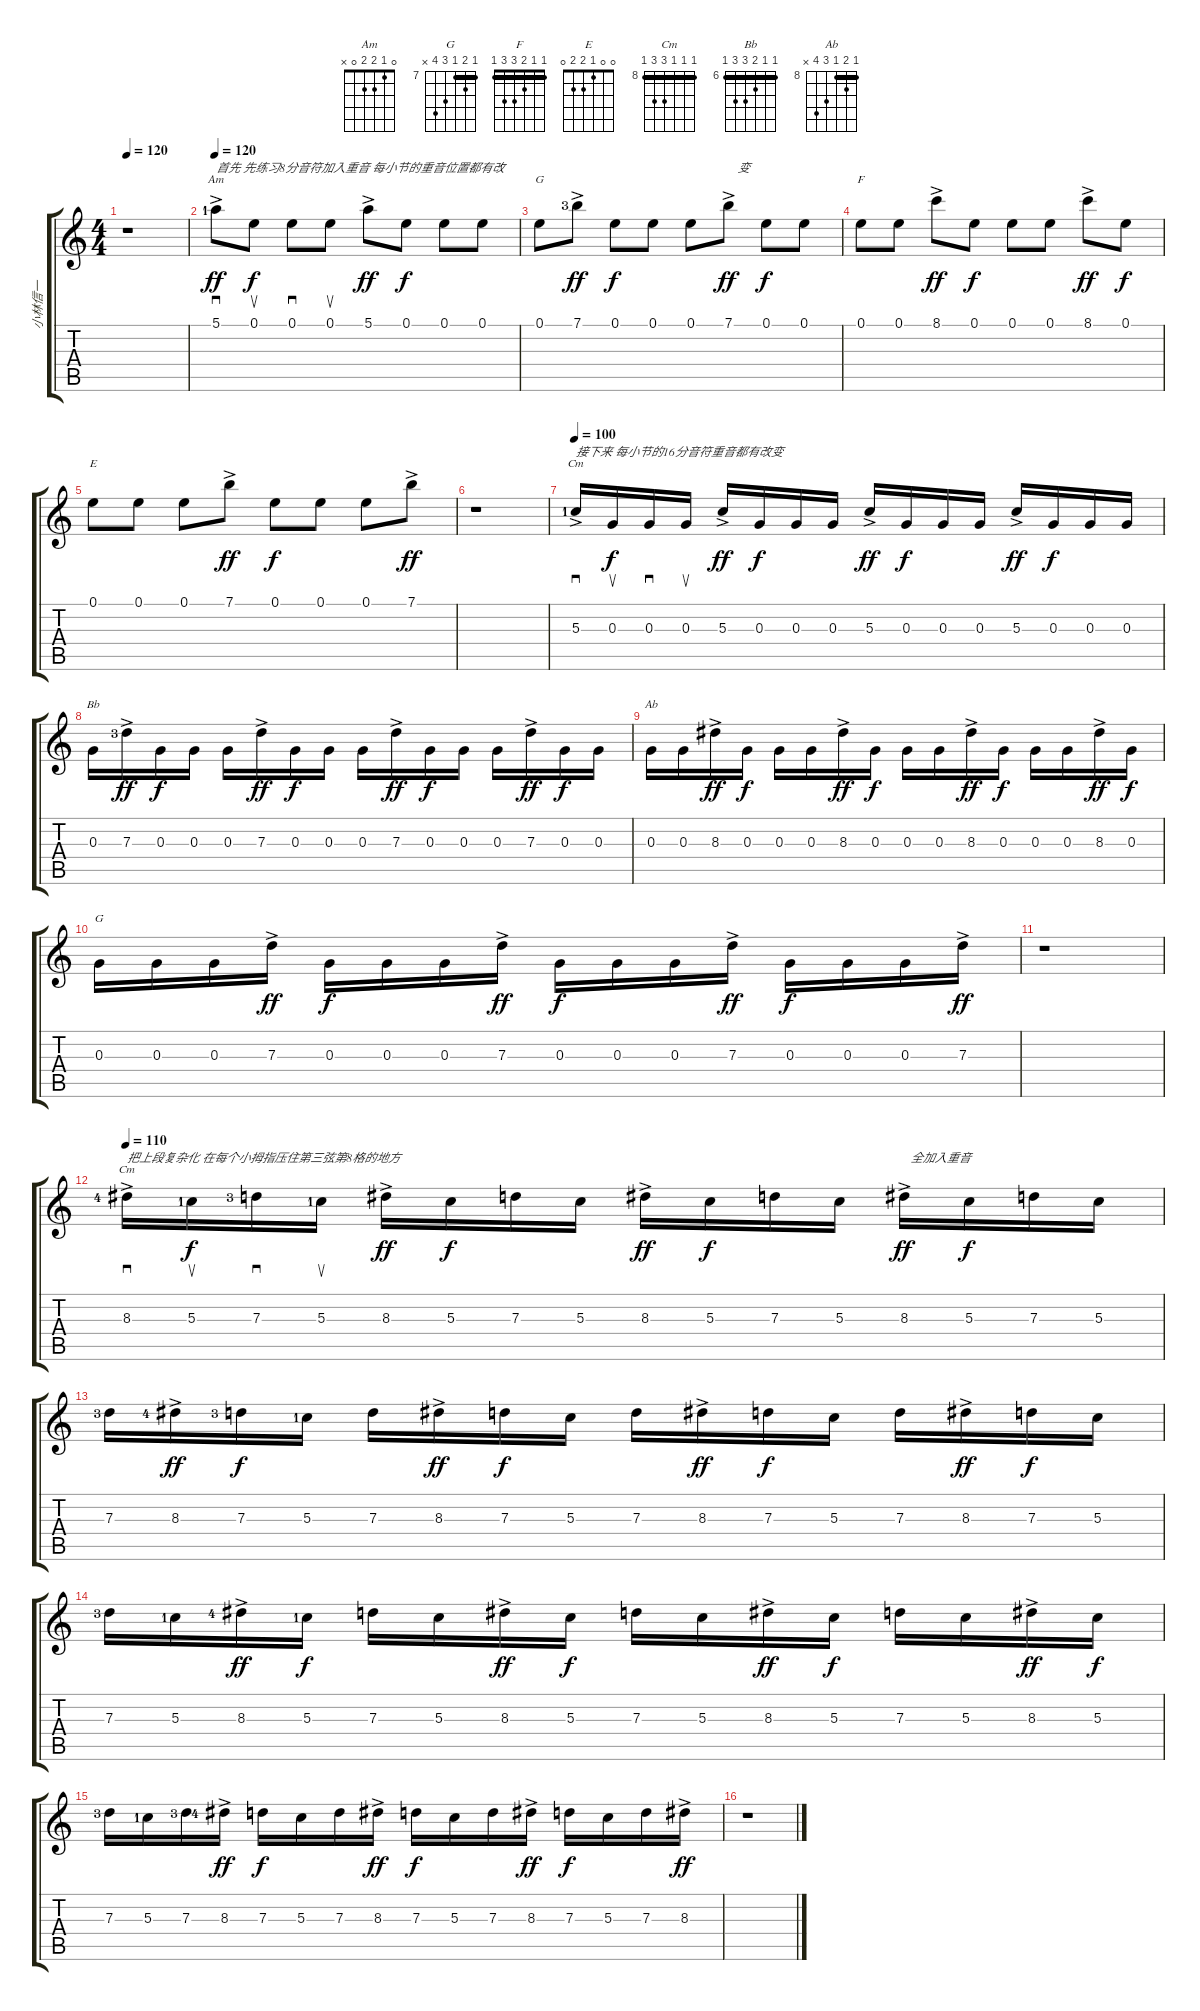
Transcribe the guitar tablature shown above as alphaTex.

\track ("小林信一" "小林信一") {instrument overdrivenguitar}
\staff {score tabs}
\tuning (E4 B3 G3 D3 A2 E2) {hide}
\chord ("Am" 0 1 2 2 0 x)
\chord ("G" 3 0 0 0 2 3)
\chord ("F" 1 1 2 3 3 1) {barre 1}
\chord ("E" 0 0 1 2 2 0)
\chord ("Cm" 3 4 5 5 3 x) {barre 3}
\chord ("Bb" 6 6 7 8 8 6) {firstfret 6 barre 6}
\chord ("Ab" 8 9 8 10 11 x) {firstfret 8 barre 8}
\chord ("G" 7 8 7 9 10 x) {firstfret 7 barre 7}
\chord ("Cm" 8 8 8 10 10 8) {firstfret 8 barre 8}
\ts (4 4)
\tempo 120
\clef g2
\ks c
r.1{dy ff} |
\tempo 120
5.1{ac lf 2}.8{sd ch "Am" txt "首先 先练习8分音符加入重音 每小节的重音位置都有改"} 0.1.8{su dy f} 0.1.8{sd} 0.1.8{su} 5.1{ac}.8{dy ff} 0.1.8{dy f} 0.1.8 0.1.8 |
0.1.8{ch "G"} 7.1{ac lf 4}.8{dy ff} 0.1.8{dy f} 0.1.8 0.1.8 7.1{ac}.8{txt "   变" dy ff} 0.1.8{dy f} 0.1.8 |
0.1.8{ch "F"} 0.1.8 8.1{ac}.8{dy ff} 0.1.8{dy f} 0.1.8 0.1.8 8.1{ac}.8{dy ff} 0.1.8{dy f} |
0.1.8{ch "E"} 0.1.8 0.1.8 7.1{ac}.8{dy ff} 0.1.8{dy f} 0.1.8 0.1.8 7.1{ac}.8{dy ff} |
r.1 |
\tempo 100
5.3{ac lf 2}.16{sd ch "Cm" txt "接下来 每小节的16分音符重音都有改变"} 0.3.16{su dy f} 0.3.16{sd} 0.3.16{su} 5.3{ac}.16{dy ff} 0.3.16{dy f} 0.3.16 0.3.16 5.3{ac}.16{dy ff} 0.3.16{dy f} 0.3.16 0.3.16 5.3{ac}.16{dy ff} 0.3.16{dy f} 0.3.16 0.3.16 |
0.3.16{ch "Bb"} 7.3{ac lf 4}.16{dy ff} 0.3.16{dy f} 0.3.16 0.3.16 7.3{ac}.16{dy ff} 0.3.16{dy f} 0.3.16 0.3.16 7.3{ac}.16{dy ff} 0.3.16{dy f} 0.3.16 0.3.16 7.3{ac}.16{dy ff} 0.3.16{dy f} 0.3.16 |
0.3.16{ch "Ab"} 0.3.16 8.3{ac}.16{dy ff} 0.3.16{dy f} 0.3.16 0.3.16 8.3{ac}.16{dy ff} 0.3.16{dy f} 0.3.16 0.3.16 8.3{ac}.16{dy ff} 0.3.16{dy f} 0.3.16 0.3.16 8.3{ac}.16{dy ff} 0.3.16{dy f} |
0.3.16{ch "G"} 0.3.16 0.3.16 7.3{ac}.16{dy ff} 0.3.16{dy f} 0.3.16 0.3.16 7.3{ac}.16{dy ff} 0.3.16{dy f} 0.3.16 0.3.16 7.3{ac}.16{dy ff} 0.3.16{dy f} 0.3.16 0.3.16 7.3{ac}.16{dy ff} |
r.1 |
\tempo 110
8.3{ac lf 5}.16{sd ch "Cm" txt "把上段复杂化 在每个小拇指压住第三弦第8格的地方"} 5.3{lf 2}.16{su dy f} 7.3{lf 4}.16{sd} 5.3{lf 2}.16{su} 8.3{ac}.16{dy ff} 5.3.16{dy f} 7.3.16 5.3.16 8.3{ac}.16{dy ff} 5.3.16{dy f} 7.3.16 5.3.16 8.3{ac}.16{txt "  全加入重音" dy ff} 5.3.16{dy f} 7.3.16 5.3.16 |
7.3{lf 4}.16 8.3{ac lf 5}.16{dy ff} 7.3{lf 4}.16{dy f} 5.3{lf 2}.16 7.3.16 8.3{ac}.16{dy ff} 7.3.16{dy f} 5.3.16 7.3.16 8.3{ac}.16{dy ff} 7.3.16{dy f} 5.3.16 7.3.16 8.3{ac}.16{dy ff} 7.3.16{dy f} 5.3.16 |
7.3{lf 4}.16 5.3{lf 2}.16 8.3{ac lf 5}.16{dy ff} 5.3{lf 2}.16{dy f} 7.3.16 5.3.16 8.3{ac}.16{dy ff} 5.3.16{dy f} 7.3.16 5.3.16 8.3{ac}.16{dy ff} 5.3.16{dy f} 7.3.16 5.3.16 8.3{ac}.16{dy ff} 5.3.16{dy f} |
7.3{lf 4}.16 5.3{lf 2}.16 7.3{lf 4}.16 8.3{ac lf 5}.16{dy ff} 7.3.16{dy f} 5.3.16 7.3.16 8.3{ac}.16{dy ff} 7.3.16{dy f} 5.3.16 7.3.16 8.3{ac}.16{dy ff} 7.3.16{dy f} 5.3.16 7.3.16 8.3{ac}.16{dy ff} |
r.1
